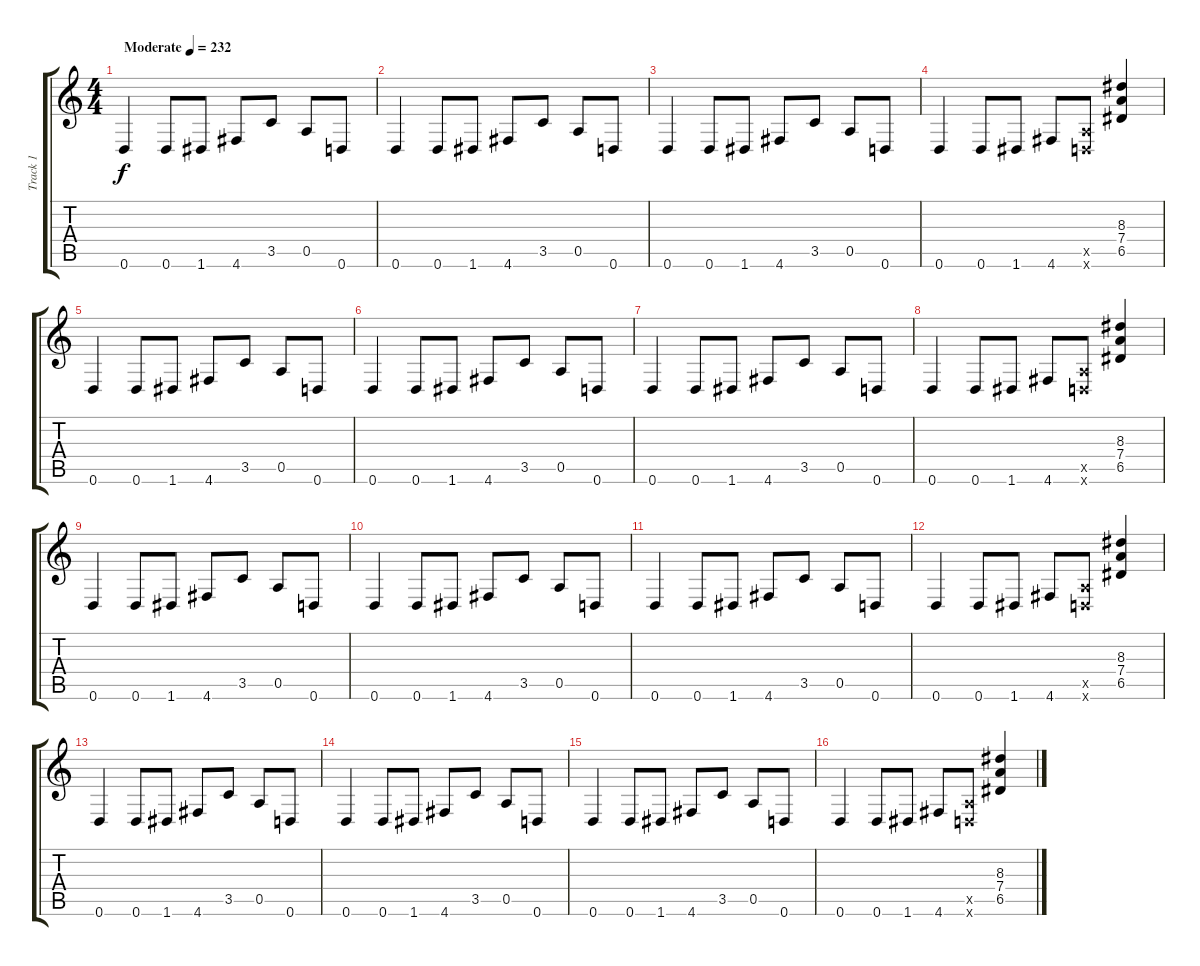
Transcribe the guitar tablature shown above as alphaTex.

\track ("Track 1" "Track 1") {instrument distortionguitar}
\staff {score tabs}
\tuning (E4 B3 G3 D3 A2 D2) {hide}
\ts (4 4)
\tempo (232 "Moderate")
\clef g2
\ks c
0.6.4{dy f instrument distortionguitar} 0.6.8 1.6.8 4.6.8 3.5.8 0.5.8 0.6.8 |
0.6.4 0.6.8 1.6.8 4.6.8 3.5.8 0.5.8 0.6.8 |
0.6.4 0.6.8 1.6.8 4.6.8 3.5.8 0.5.8 0.6.8 |
0.6.4 0.6.8 1.6.8 4.6.8 (0.5{x} 0.6{x}).8 (8.3 7.4 6.5).4 |
0.6.4 0.6.8 1.6.8 4.6.8 3.5.8 0.5.8 0.6.8 |
0.6.4 0.6.8 1.6.8 4.6.8 3.5.8 0.5.8 0.6.8 |
0.6.4 0.6.8 1.6.8 4.6.8 3.5.8 0.5.8 0.6.8 |
0.6.4 0.6.8 1.6.8 4.6.8 (0.5{x} 0.6{x}).8 (8.3 7.4 6.5).4 |
0.6.4 0.6.8 1.6.8 4.6.8 3.5.8 0.5.8 0.6.8 |
0.6.4 0.6.8 1.6.8 4.6.8 3.5.8 0.5.8 0.6.8 |
0.6.4 0.6.8 1.6.8 4.6.8 3.5.8 0.5.8 0.6.8 |
0.6.4 0.6.8 1.6.8 4.6.8 (0.5{x} 0.6{x}).8 (8.3 7.4 6.5).4 |
0.6.4 0.6.8 1.6.8 4.6.8 3.5.8 0.5.8 0.6.8 |
0.6.4 0.6.8 1.6.8 4.6.8 3.5.8 0.5.8 0.6.8 |
0.6.4 0.6.8 1.6.8 4.6.8 3.5.8 0.5.8 0.6.8 |
0.6.4 0.6.8 1.6.8 4.6.8 (0.5{x} 0.6{x}).8 (8.3 7.4 6.5).4
